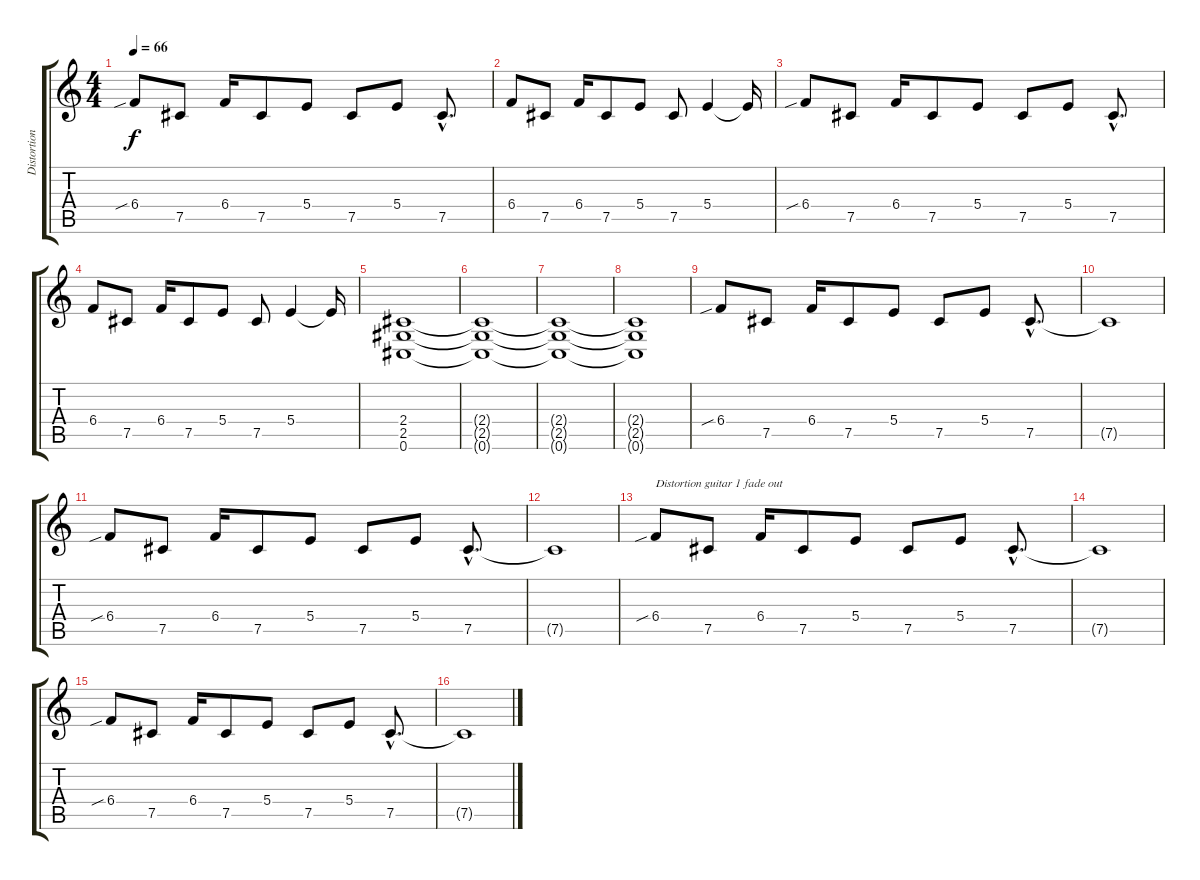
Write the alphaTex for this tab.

\track ("Distortion guitar 1" "Distortion") {instrument distortionguitar}
\staff {score tabs}
\tuning (Db4 Ab3 E3 B2 Gb2 Db2) {hide}
\ts (4 4)
\tempo 66
\clef g2
\ks c
6.4{sib}.8{dy f} 7.5.8 6.4.16 7.5.8 5.4.8 7.5.8 5.4.8 7.5{hac}.8{d} |
6.4.8 7.5.8 6.4.16 7.5.8 5.4.8 7.5.8 5.4.4 5.4{t}.16 |
6.4{sib}.8 7.5.8 6.4.16 7.5.8 5.4.8 7.5.8 5.4.8 7.5{hac}.8{d} |
6.4.8 7.5.8 6.4.16 7.5.8 5.4.8 7.5.8 5.4.4 5.4{t}.16 |
(2.4 2.5 0.6).1 |
(2.4{t} 2.5{t} 0.6{t}).1 |
(2.4{t} 2.5{t} 0.6{t}).1 |
(2.4{t} 2.5{t} 0.6{t}).1 |
6.4{sib}.8 7.5.8 6.4.16 7.5.8 5.4.8 7.5.8 5.4.8 7.5{hac}.8{d} |
7.5{t}.1 |
6.4{sib}.8 7.5.8 6.4.16 7.5.8 5.4.8 7.5.8 5.4.8 7.5{hac}.8{d} |
7.5{t}.1 |
6.4{sib}.8{txt "Distortion guitar 1 fade out" volume 12} 7.5.8 6.4.16 7.5.8 5.4.8 7.5.8 5.4.8 7.5{hac}.8{d} |
7.5{t}.1{volume 9} |
6.4{sib}.8{volume 6} 7.5.8 6.4.16 7.5.8 5.4.8 7.5.8 5.4.8 7.5{hac}.8{d} |
7.5{t}.1{volume 5}
